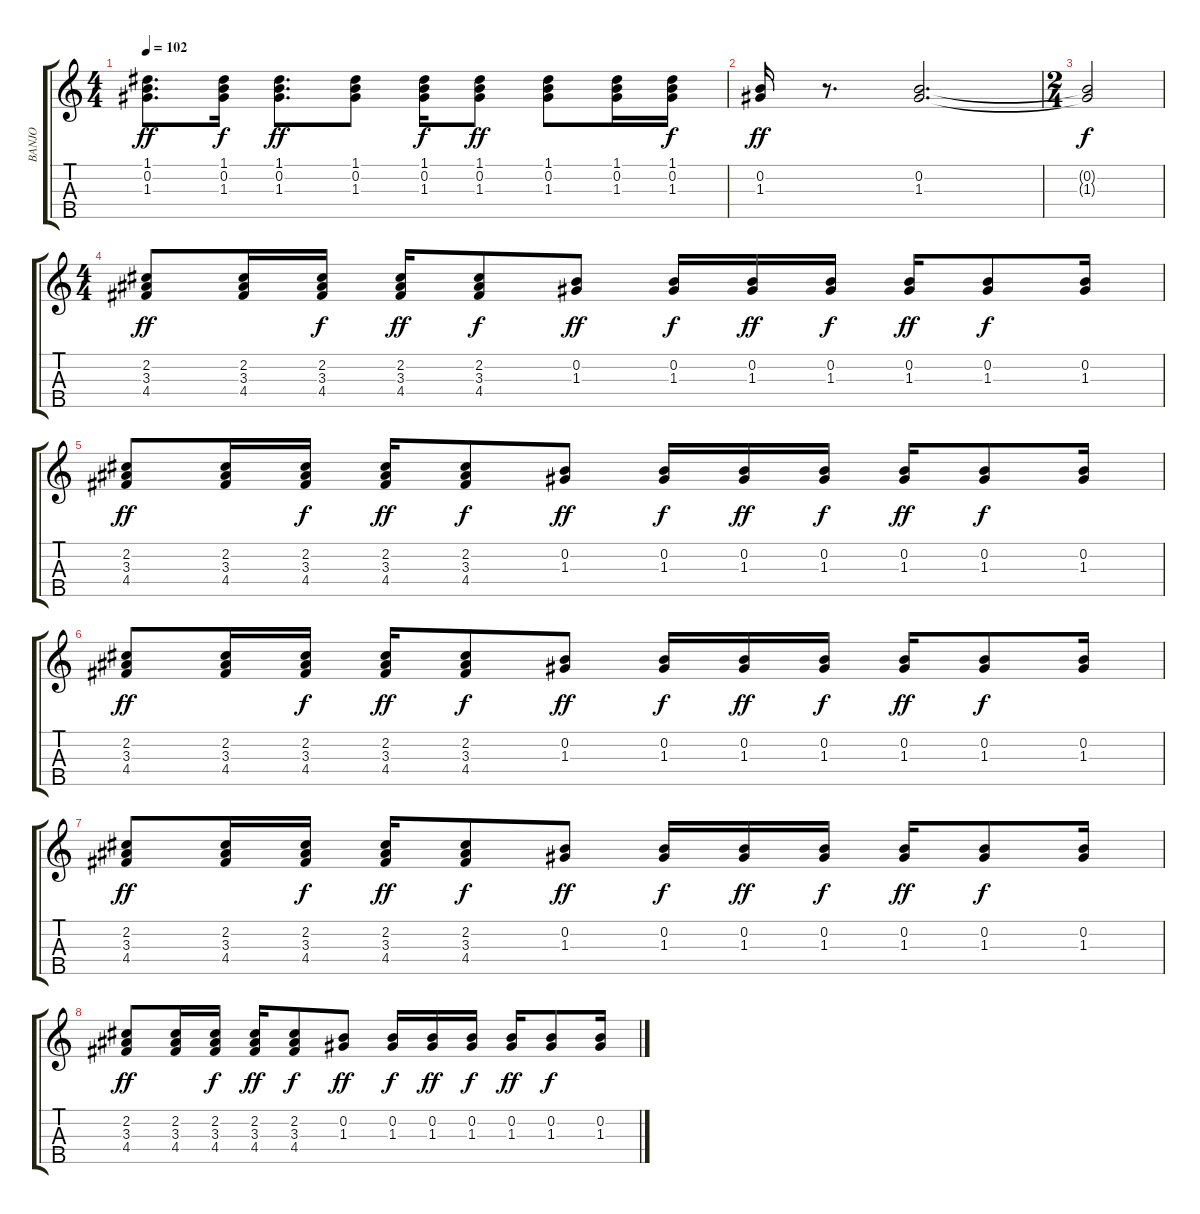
\track ("BANJO" "BANJO") {instrument banjo}
\staff {score tabs}
\tuning (D4 B3 G3 D3 G4) {hide}
\displaytranspose 12
\ts (4 4)
\tempo 102
\clef g2
\ks c
(1.1 0.2 1.3).8{d dy ff} (1.1 0.2 1.3).16{dy f} (1.1 0.2 1.3).8{d dy ff} (1.1 0.2 1.3).8 (1.1 0.2 1.3).16{dy f} (1.1 0.2 1.3).8{dy ff} (1.1 0.2 1.3).8 (1.1 0.2 1.3).16 (1.1 0.2 1.3).16{dy f} |
(0.2 1.3).16{dy ff} r.8{d} (0.2 1.3).2{d} |
\ts (2 4)
(0.2{t} 1.3{t}).2{dy f} |
\ts (4 4)
(2.2 3.3 4.4).8{dy ff} (2.2 3.3 4.4).16 (2.2 3.3 4.4).16{dy f} (2.2 3.3 4.4).16{dy ff} (2.2 3.3 4.4).8{dy f} (0.2 1.3).8{dy ff} (0.2 1.3).16{dy f} (0.2 1.3).16{dy ff} (0.2 1.3).16{dy f} (0.2 1.3).16{dy ff} (0.2 1.3).8{dy f} (0.2 1.3).16 |
(2.2 3.3 4.4).8{dy ff} (2.2 3.3 4.4).16 (2.2 3.3 4.4).16{dy f} (2.2 3.3 4.4).16{dy ff} (2.2 3.3 4.4).8{dy f} (0.2 1.3).8{dy ff} (0.2 1.3).16{dy f} (0.2 1.3).16{dy ff} (0.2 1.3).16{dy f} (0.2 1.3).16{dy ff} (0.2 1.3).8{dy f} (0.2 1.3).16 |
(2.2 3.3 4.4).8{dy ff} (2.2 3.3 4.4).16 (2.2 3.3 4.4).16{dy f} (2.2 3.3 4.4).16{dy ff} (2.2 3.3 4.4).8{dy f} (0.2 1.3).8{dy ff} (0.2 1.3).16{dy f} (0.2 1.3).16{dy ff} (0.2 1.3).16{dy f} (0.2 1.3).16{dy ff} (0.2 1.3).8{dy f} (0.2 1.3).16 |
(2.2 3.3 4.4).8{dy ff} (2.2 3.3 4.4).16 (2.2 3.3 4.4).16{dy f} (2.2 3.3 4.4).16{dy ff} (2.2 3.3 4.4).8{dy f} (0.2 1.3).8{dy ff} (0.2 1.3).16{dy f} (0.2 1.3).16{dy ff} (0.2 1.3).16{dy f} (0.2 1.3).16{dy ff} (0.2 1.3).8{dy f} (0.2 1.3).16 |
(2.2 3.3 4.4).8{dy ff} (2.2 3.3 4.4).16 (2.2 3.3 4.4).16{dy f} (2.2 3.3 4.4).16{dy ff} (2.2 3.3 4.4).8{dy f} (0.2 1.3).8{dy ff} (0.2 1.3).16{dy f} (0.2 1.3).16{dy ff} (0.2 1.3).16{dy f} (0.2 1.3).16{dy ff} (0.2 1.3).8{dy f} (0.2 1.3).16
